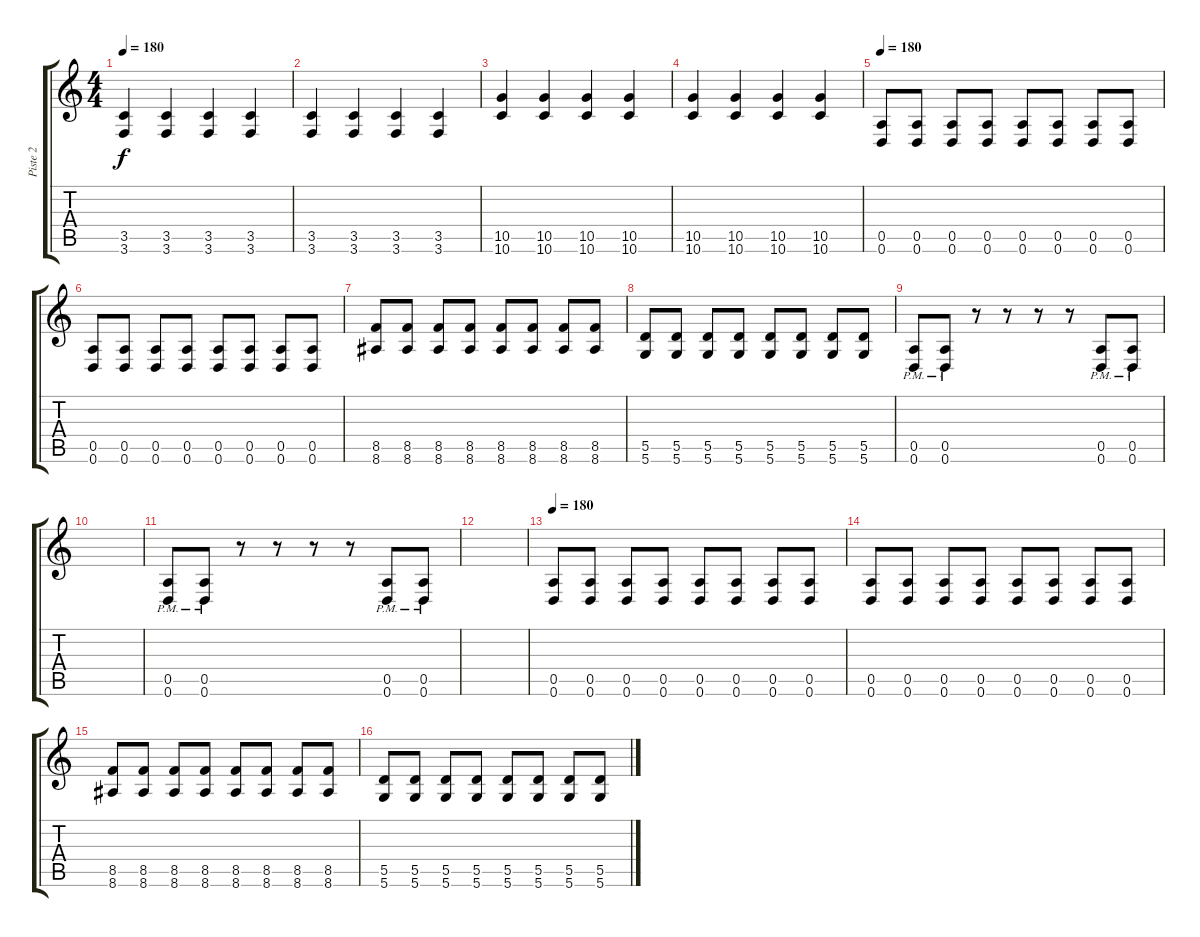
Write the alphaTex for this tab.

\track ("Piste 2" "Piste 2") {instrument distortionguitar}
\staff {score tabs}
\tuning (E4 B3 G3 D3 A2 D2) {hide}
\ts (4 4)
\tempo 180
\clef g2
\ks c
(3.5 3.6).4{dy f} (3.5 3.6).4 (3.5 3.6).4 (3.5 3.6).4 |
(3.5 3.6).4 (3.5 3.6).4 (3.5 3.6).4 (3.5 3.6).4 |
(10.5 10.6).4 (10.5 10.6).4 (10.5 10.6).4 (10.5 10.6).4 |
(10.5 10.6).4 (10.5 10.6).4 (10.5 10.6).4 (10.5 10.6).4 |
\tempo 180
(0.5 0.6).8 (0.5 0.6).8 (0.5 0.6).8 (0.5 0.6).8 (0.5 0.6).8 (0.5 0.6).8 (0.5 0.6).8 (0.5 0.6).8 |
(0.5 0.6).8 (0.5 0.6).8 (0.5 0.6).8 (0.5 0.6).8 (0.5 0.6).8 (0.5 0.6).8 (0.5 0.6).8 (0.5 0.6).8 |
(8.5 8.6).8 (8.5 8.6).8 (8.5 8.6).8 (8.5 8.6).8 (8.5 8.6).8 (8.5 8.6).8 (8.5 8.6).8 (8.5 8.6).8 |
(5.5 5.6).8 (5.5 5.6).8 (5.5 5.6).8 (5.5 5.6).8 (5.5 5.6).8 (5.5 5.6).8 (5.5 5.6).8 (5.5 5.6).8 |
(0.5{pm} 0.6{pm}).8 (0.5{pm} 0.6{pm}).8 r.8 r.8 r.8 r.8 (0.5{pm} 0.6{pm}).8 (0.5{pm} 0.6{pm}).8 |
|
(0.5{pm} 0.6{pm}).8 (0.5{pm} 0.6{pm}).8 r.8 r.8 r.8 r.8 (0.5{pm} 0.6{pm}).8 (0.5{pm} 0.6{pm}).8 |
|
\tempo 180
(0.5 0.6).8 (0.5 0.6).8 (0.5 0.6).8 (0.5 0.6).8 (0.5 0.6).8 (0.5 0.6).8 (0.5 0.6).8 (0.5 0.6).8 |
(0.5 0.6).8 (0.5 0.6).8 (0.5 0.6).8 (0.5 0.6).8 (0.5 0.6).8 (0.5 0.6).8 (0.5 0.6).8 (0.5 0.6).8 |
(8.5 8.6).8 (8.5 8.6).8 (8.5 8.6).8 (8.5 8.6).8 (8.5 8.6).8 (8.5 8.6).8 (8.5 8.6).8 (8.5 8.6).8 |
(5.5 5.6).8 (5.5 5.6).8 (5.5 5.6).8 (5.5 5.6).8 (5.5 5.6).8 (5.5 5.6).8 (5.5 5.6).8 (5.5 5.6).8
